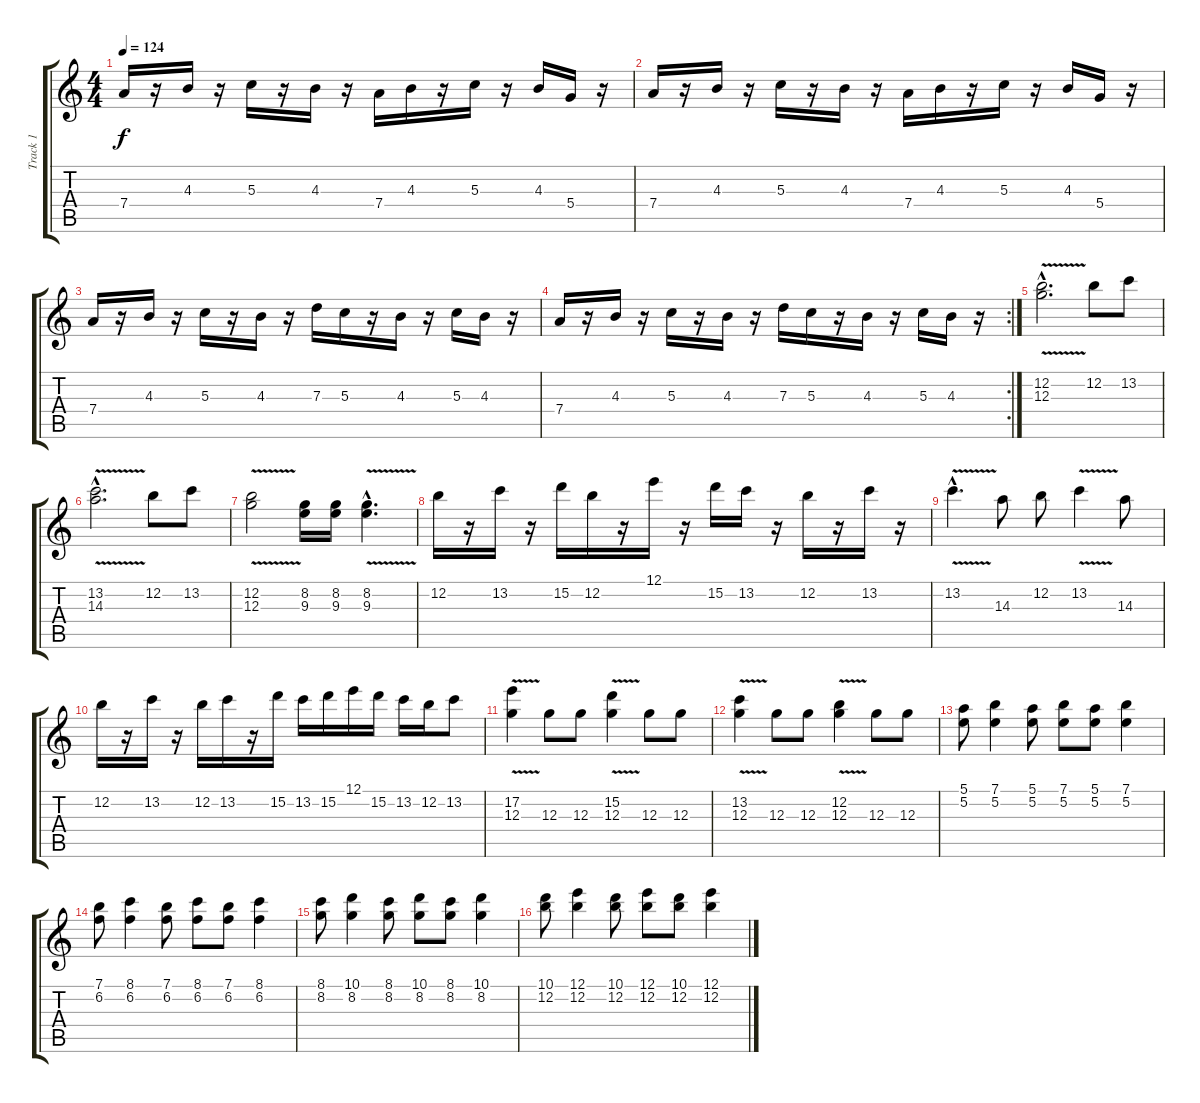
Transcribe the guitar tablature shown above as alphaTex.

\track ("Track 1" "Track 1") {instrument distortionguitar}
\staff {score tabs}
\tuning (E4 B3 G3 D3 A2 E2) {hide}
\ts (4 4)
\tempo 124
\clef g2
\ks c
7.4.16{dy f} r.16 4.3.16 r.16 5.3.16 r.16 4.3.16 r.16 7.4.16 4.3.16 r.16 5.3.16 r.16 4.3.16 5.4.16 r.16 |
7.4.16 r.16 4.3.16 r.16 5.3.16 r.16 4.3.16 r.16 7.4.16 4.3.16 r.16 5.3.16 r.16 4.3.16 5.4.16 r.16 |
7.4.16 r.16 4.3.16 r.16 5.3.16 r.16 4.3.16 r.16 7.3.16 5.3.16 r.16 4.3.16 r.16 5.3.16 4.3.16 r.16 |
\rc 2
7.4.16 r.16 4.3.16 r.16 5.3.16 r.16 4.3.16 r.16 7.3.16 5.3.16 r.16 4.3.16 r.16 5.3.16 4.3.16 r.16 |
(12.2{hac} 12.3{v hac}).2{d} 12.2.8 13.2.8 |
(13.2{hac} 14.3{v hac}).2{d} 12.2.8 13.2.8 |
(12.2 12.3{v}).2 (8.2 9.3).16 (8.2 9.3).16 (8.2{v hac} 9.3{hac}).4{d} |
12.2.16 r.16 13.2.16 r.16 15.2.16 12.2.16 r.16 12.1.16 r.16 15.2.16 13.2.16 r.16 12.2.16 r.16 13.2.16 r.16 |
13.2{v hac}.4{d} 14.3.8 12.2.8 13.2{v}.4 14.3.8 |
12.2.16 r.16 13.2.16 r.16 12.2.16 13.2.16 r.16 15.2.16 13.2.16 15.2.16 12.1.16 15.2.16 13.2.16 12.2.16 13.2.8 |
(17.2 12.3{v}).4 12.3.8 12.3.8 (15.2 12.3{v}).4 12.3.8 12.3.8 |
(13.2 12.3{v}).4 12.3.8 12.3.8 (12.2 12.3{v}).4 12.3.8 12.3.8 |
(5.1 5.2).8 (7.1 5.2).4 (5.1 5.2).8 (7.1 5.2).8 (5.1 5.2).8 (7.1 5.2).4 |
(7.1 6.2).8 (8.1 6.2).4 (7.1 6.2).8 (8.1 6.2).8 (7.1 6.2).8 (8.1 6.2).4 |
(8.1 8.2).8 (10.1 8.2).4 (8.1 8.2).8 (10.1 8.2).8 (8.1 8.2).8 (10.1 8.2).4 |
(10.1 12.2).8 (12.1 12.2).4 (10.1 12.2).8 (12.1 12.2).8 (10.1 12.2).8 (12.1 12.2).4
